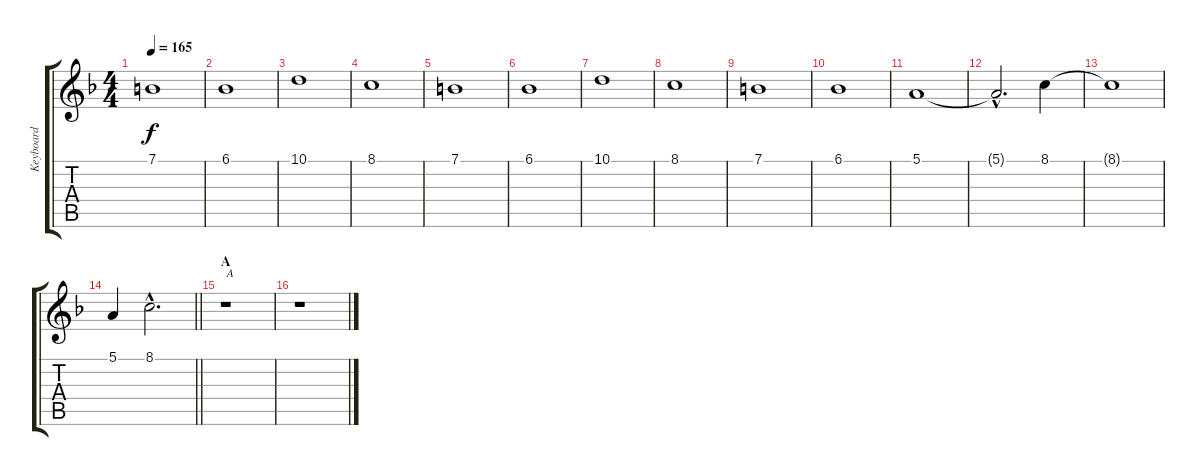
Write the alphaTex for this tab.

\track ("Keyboard" "Keyboard") {instrument pad6metallic}
\staff {score tabs}
\tuning (E4 B3 G3 D3 A2 E2) {hide}
\ts (4 4)
\tempo 165
\clef g2
\ks f
7.1.1{dy f} |
6.1.1 |
10.1.1 |
8.1.1 |
7.1.1 |
6.1.1 |
10.1.1 |
8.1.1 |
7.1.1 |
6.1.1 |
5.1.1 |
5.1{hac t}.2{d} 8.1.4 |
8.1{t}.1 |
\barLineRight lightlight
5.1.4 8.1{hac}.2{d} |
\section ("" "A")
r.1{txt "A"} |
r.1
